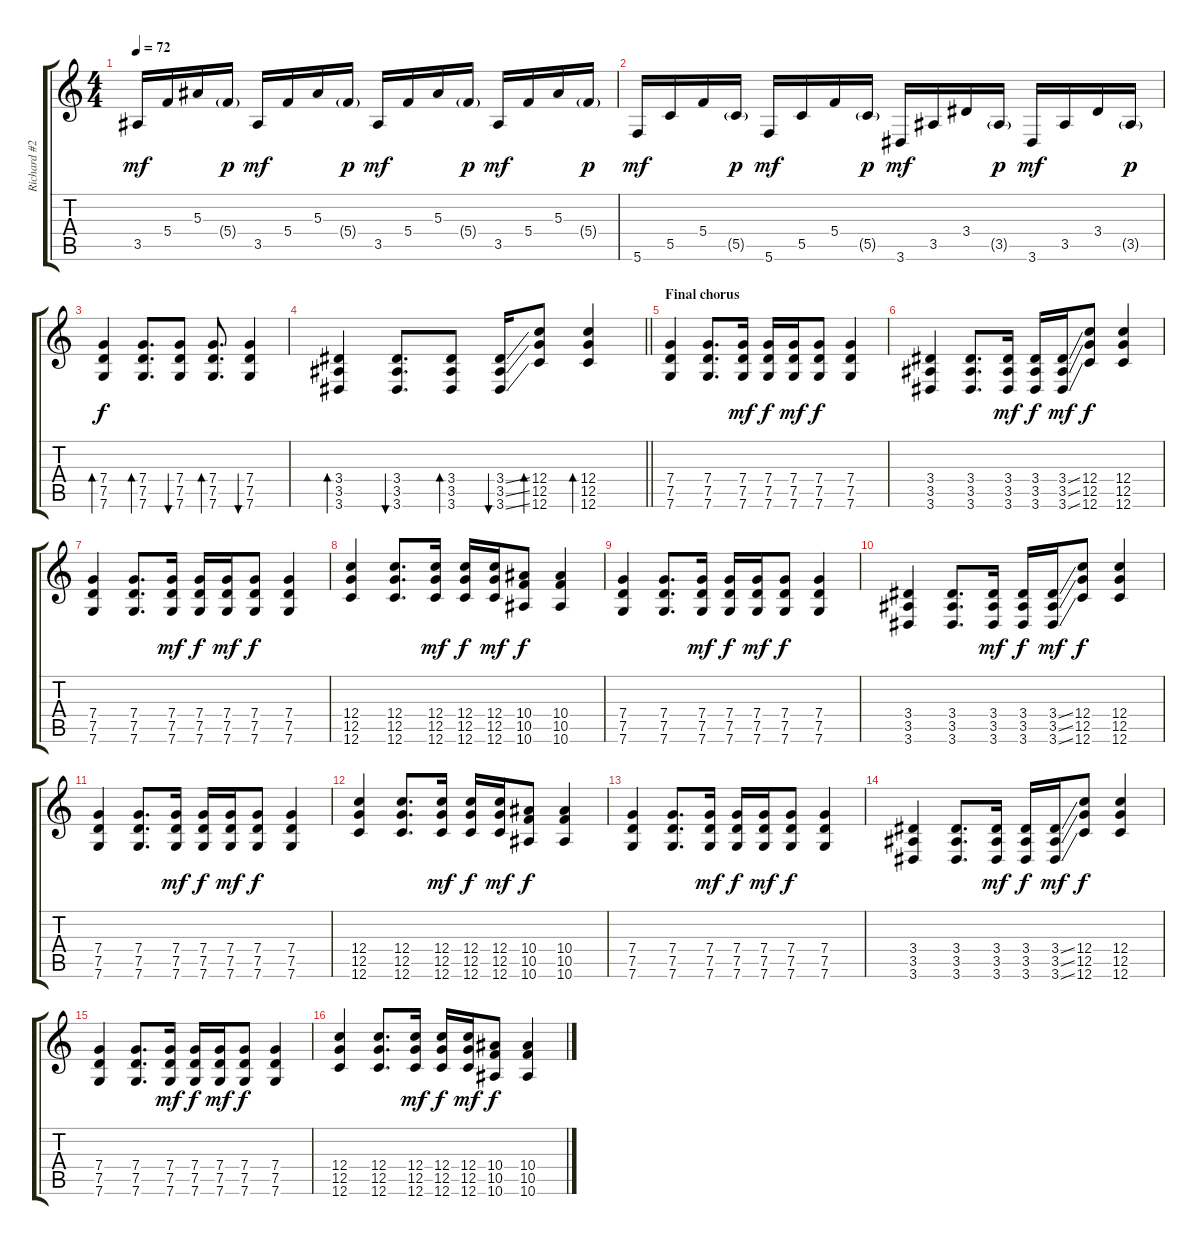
\track ("Richard #2" "Richard #2") {instrument electricguitarclean}
\staff {score tabs}
\tuning (D4 A3 F3 C3 G2 C2) {hide}
\ts (4 4)
\tempo 72
\clef g2
\ks c
3.5.16{dy mf} 5.4.16 5.3.16 5.4{g}.16{dy p} 3.5.16{dy mf} 5.4.16 5.3.16 5.4{g}.16{dy p} 3.5.16{dy mf} 5.4.16 5.3.16 5.4{g}.16{dy p} 3.5.16{dy mf} 5.4.16 5.3.16 5.4{g}.16{dy p} |
5.6.16{dy mf} 5.5.16 5.4.16 5.5{g}.16{dy p} 5.6.16{dy mf} 5.5.16 5.4.16 5.5{g}.16{dy p} 3.6.16{dy mf} 3.5.16 3.4.16 3.5{g}.16{dy p} 3.6.16{dy mf} 3.5.16 3.4.16 3.5{g}.16{dy p} |
(7.4 7.5 7.6).4{bd 240 dy f} (7.4 7.5 7.6).8{d bd 60} (7.4 7.5 7.6).8{bu 60} (7.4 7.5 7.6).8{d bd 60} (7.4 7.5 7.6).4{bu 60} |
\barLineRight lightlight
(3.4 3.5 3.6).4{bd 120} (3.4 3.5 3.6).8{d bu 60} (3.4 3.5 3.6).8{bd 60} (3.4{ss} 3.5{ss} 3.6{ss}).16{bu 60} (12.4 12.5 12.6).8{bd 60} (12.4 12.5 12.6).4{bd 60} |
\section ("" "Final chorus")
(7.4 7.5 7.6).4 (7.4 7.5 7.6).8{d} (7.4 7.5 7.6).16{dy mf} (7.4 7.5 7.6).16{dy f} (7.4 7.5 7.6).16{dy mf} (7.4 7.5 7.6).8{dy f} (7.4 7.5 7.6).4 |
(3.4 3.5 3.6).4 (3.4 3.5 3.6).8{d} (3.4 3.5 3.6).16{dy mf} (3.4 3.5 3.6).16{dy f} (3.4{ss} 3.5{ss} 3.6{ss}).16{dy mf} (12.4 12.5 12.6).8{dy f} (12.4 12.5 12.6).4 |
(7.4 7.5 7.6).4 (7.4 7.5 7.6).8{d} (7.4 7.5 7.6).16{dy mf} (7.4 7.5 7.6).16{dy f} (7.4 7.5 7.6).16{dy mf} (7.4 7.5 7.6).8{dy f} (7.4 7.5 7.6).4 |
(12.4 12.5 12.6).4 (12.4 12.5 12.6).8{d} (12.4 12.5 12.6).16{dy mf} (12.4 12.5 12.6).16{dy f} (12.4 12.5 12.6).16{dy mf} (10.4 10.5 10.6).8{dy f} (10.4 10.5 10.6).4 |
(7.4 7.5 7.6).4 (7.4 7.5 7.6).8{d} (7.4 7.5 7.6).16{dy mf} (7.4 7.5 7.6).16{dy f} (7.4 7.5 7.6).16{dy mf} (7.4 7.5 7.6).8{dy f} (7.4 7.5 7.6).4 |
(3.4 3.5 3.6).4 (3.4 3.5 3.6).8{d} (3.4 3.5 3.6).16{dy mf} (3.4 3.5 3.6).16{dy f} (3.4{ss} 3.5{ss} 3.6{ss}).16{dy mf} (12.4 12.5 12.6).8{dy f} (12.4 12.5 12.6).4 |
(7.4 7.5 7.6).4 (7.4 7.5 7.6).8{d} (7.4 7.5 7.6).16{dy mf} (7.4 7.5 7.6).16{dy f} (7.4 7.5 7.6).16{dy mf} (7.4 7.5 7.6).8{dy f} (7.4 7.5 7.6).4 |
(12.4 12.5 12.6).4 (12.4 12.5 12.6).8{d} (12.4 12.5 12.6).16{dy mf} (12.4 12.5 12.6).16{dy f} (12.4 12.5 12.6).16{dy mf} (10.4 10.5 10.6).8{dy f} (10.4 10.5 10.6).4 |
(7.4 7.5 7.6).4 (7.4 7.5 7.6).8{d} (7.4 7.5 7.6).16{dy mf} (7.4 7.5 7.6).16{dy f} (7.4 7.5 7.6).16{dy mf} (7.4 7.5 7.6).8{dy f} (7.4 7.5 7.6).4 |
(3.4 3.5 3.6).4 (3.4 3.5 3.6).8{d} (3.4 3.5 3.6).16{dy mf} (3.4 3.5 3.6).16{dy f} (3.4{ss} 3.5{ss} 3.6{ss}).16{dy mf} (12.4 12.5 12.6).8{dy f} (12.4 12.5 12.6).4 |
(7.4 7.5 7.6).4 (7.4 7.5 7.6).8{d} (7.4 7.5 7.6).16{dy mf} (7.4 7.5 7.6).16{dy f} (7.4 7.5 7.6).16{dy mf} (7.4 7.5 7.6).8{dy f} (7.4 7.5 7.6).4 |
(12.4 12.5 12.6).4 (12.4 12.5 12.6).8{d} (12.4 12.5 12.6).16{dy mf} (12.4 12.5 12.6).16{dy f} (12.4 12.5 12.6).16{dy mf} (10.4 10.5 10.6).8{dy f} (10.4 10.5 10.6).4
